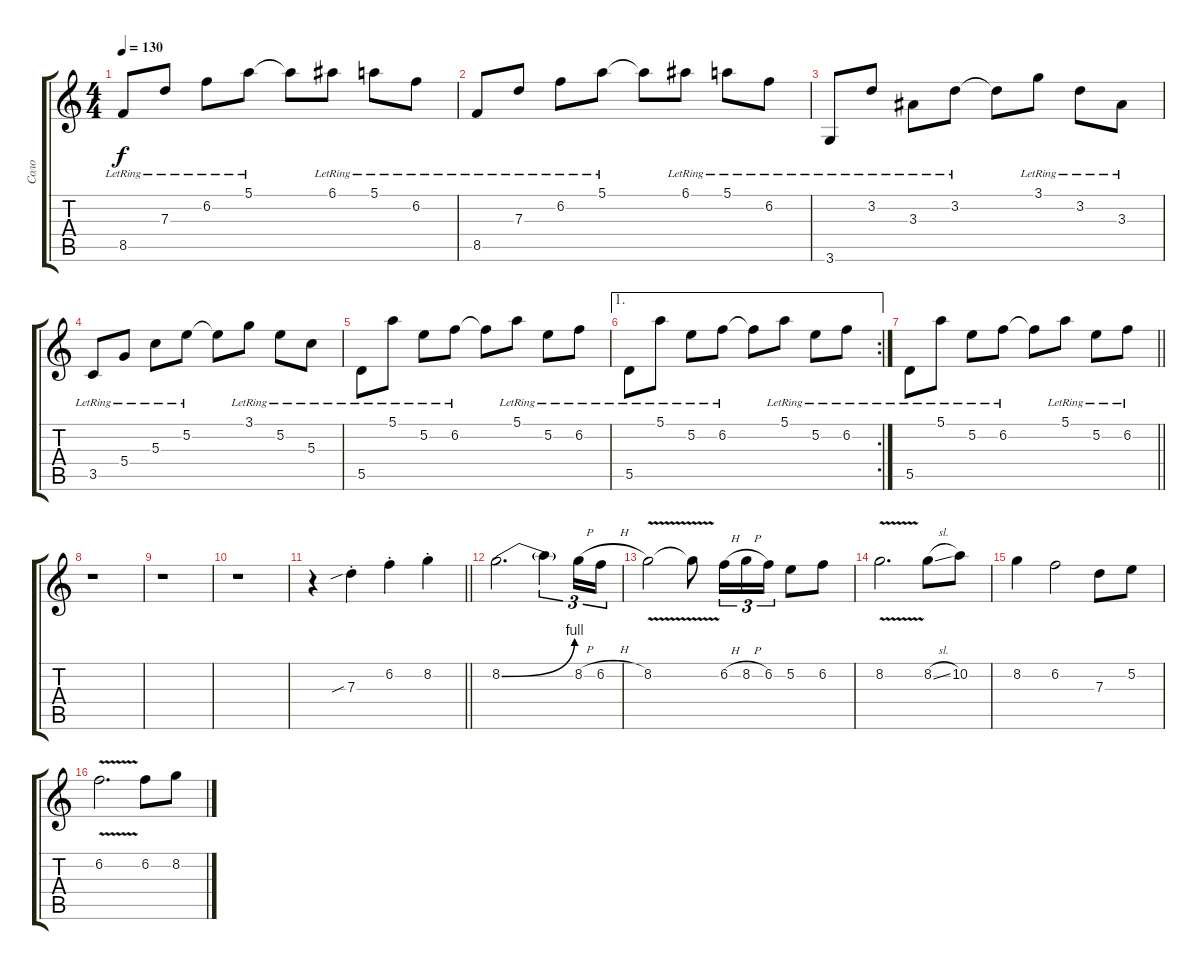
\track ("Соло" "Соло") {instrument distortionguitar}
\staff {score tabs}
\tuning (E4 B3 G3 D3 A2 E2) {hide}
\ts (4 4)
\tempo 130
\clef g2
\ks c
8.5{lr}.8{dy f} 7.3{lr}.8 6.2{lr}.8 5.1{lr}.8 5.1{t}.8 6.1{lr}.8 5.1{lr}.8 6.2{lr}.8 |
8.5{lr}.8 7.3{lr}.8 6.2{lr}.8 5.1{lr}.8 5.1{t}.8 6.1{lr}.8 5.1{lr}.8 6.2{lr}.8 |
3.6{lr}.8 3.2{lr}.8 3.3{lr}.8 3.2{lr}.8 3.2{t}.8 3.1{lr}.8 3.2{lr}.8 3.3{lr}.8 |
3.5{lr}.8 5.4{lr}.8 5.3{lr}.8 5.2{lr}.8 5.2{t}.8 3.1{lr}.8 5.2{lr}.8 5.3{lr}.8 |
5.5{lr}.8 5.1{lr}.8 5.2{lr}.8 6.2{lr}.8 6.2{t}.8 5.1{lr}.8 5.2{lr}.8 6.2{lr}.8 |
\ae 1
\rc 2
5.5{lr}.8 5.1{lr}.8 5.2{lr}.8 6.2{lr}.8 6.2{t}.8 5.1{lr}.8 5.2{lr}.8 6.2{lr}.8 |
\barLineRight lightlight
5.5{lr}.8 5.1{lr}.8 5.2{lr}.8 6.2{lr}.8 6.2{t}.8 5.1{lr}.8 5.2{lr}.8 6.2{lr}.8 |
r.1 |
r.1 |
r.1 |
\barLineRight lightlight
r.4{instrument distortionguitar} 7.3{sib st}.4 6.2{st}.4 8.2{st}.4 |
8.2{be (bend 0 0 60 4)}.2{d} 8.2{t}.4{tu (3 2)} 8.2{h}.16{tu (3 2)} 6.2{h}.16{tu (3 2)} |
8.2{v}.2 8.2{t}.8 6.2{h}.16{tu (3 2)} 8.2{h}.16{tu (3 2)} 6.2.16{tu (3 2)} 5.2.8 6.2.8 |
8.2{v}.2{d} 8.2{sl}.8 10.2.8 |
8.2.4 6.2.2 7.3.8 5.2.8 |
6.2{v}.2{d} 6.2.8 8.2.8
